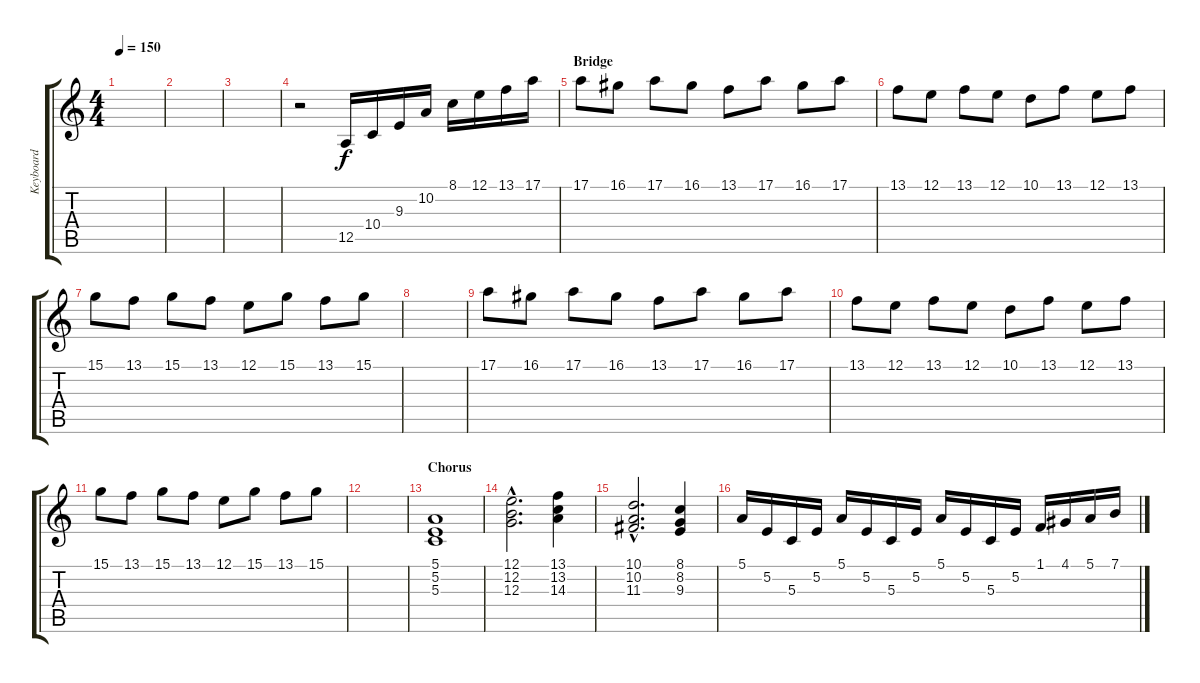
\track ("Keyboard" "Keyboard") {instrument acousticgrandpiano}
\staff {score tabs}
\tuning (E4 B3 G3 D3 A2 E2) {hide}
\ts (4 4)
\tempo 150
\clef g2
\ks c
|
|
|
r.2 12.5.16 10.4.16 9.3.16 10.2.16 8.1.16 12.1.16 13.1.16 17.1.16 |
\section ("" "Bridge")
17.1.8 16.1.8 17.1.8 16.1.8 13.1.8 17.1.8 16.1.8 17.1.8 |
13.1.8 12.1.8 13.1.8 12.1.8 10.1.8 13.1.8 12.1.8 13.1.8 |
15.1.8 13.1.8 15.1.8 13.1.8 12.1.8 15.1.8 13.1.8 15.1.8 |
|
17.1.8 16.1.8 17.1.8 16.1.8 13.1.8 17.1.8 16.1.8 17.1.8 |
13.1.8 12.1.8 13.1.8 12.1.8 10.1.8 13.1.8 12.1.8 13.1.8 |
15.1.8 13.1.8 15.1.8 13.1.8 12.1.8 15.1.8 13.1.8 15.1.8 |
|
\section ("" "Chorus")
(5.1 5.2 5.3).1 |
(12.1{hac} 12.2{hac} 12.3{hac}).2{d} (13.1 13.2 14.3).4 |
(10.1{hac} 10.2{hac} 11.3{hac}).2{d} (8.1 8.2 9.3).4 |
5.1.16 5.2.16 5.3.16 5.2.16 5.1.16 5.2.16 5.3.16 5.2.16 5.1.16 5.2.16 5.3.16 5.2.16 1.1.16 4.1.16 5.1.16 7.1.16
